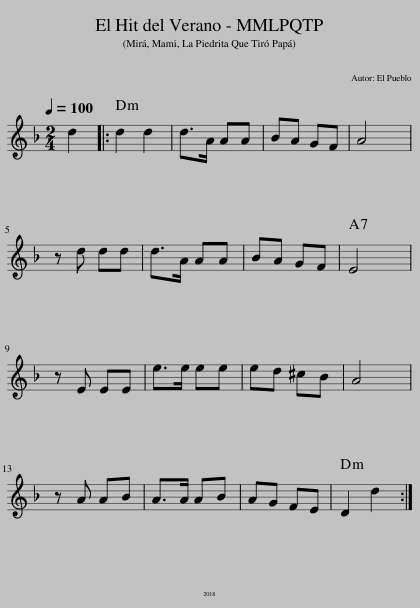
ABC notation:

X:1
L:1/8
Q:1/4=100
M:2/4
I:linebreak $
K:F
V:1 treble
V:1
 d2 |: d2 d2 | d>A AA | BA GF | A4 |$ %5
 z d dd | d>A AA | BA GF | E4 |$ z E EE | %10
 e>e ee | ed ^cB | A4 |$ z A AB | A>A AB | %15
 AG FE | D2 d2 :| %17
